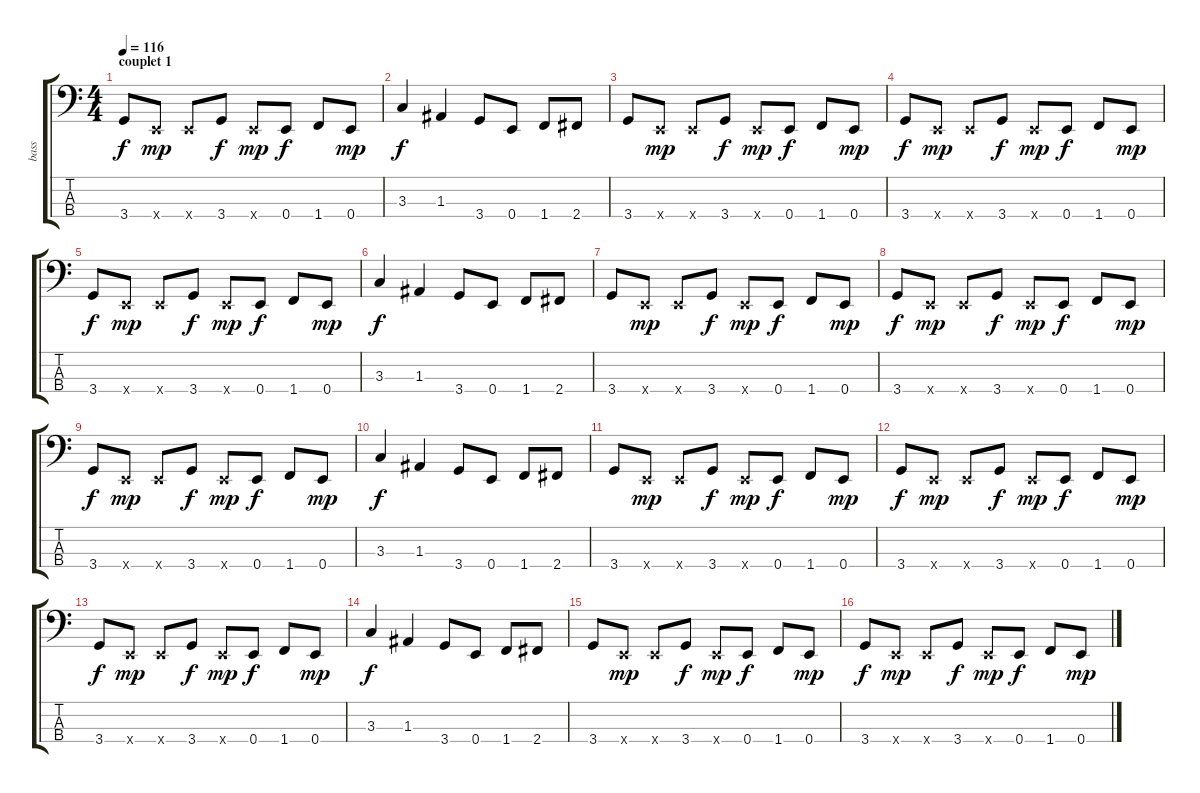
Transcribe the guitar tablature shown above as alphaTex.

\track ("bass" "bass") {instrument electricbassfinger}
\staff {score tabs}
\tuning (G2 D2 A1 E1) {hide}
\ts (4 4)
\section ("" "couplet 1")
\tempo 116
\clef f4
\ks c
3.4.8{dy f instrument electricbassfinger} 0.4{x}.8{dy mp} 0.4{x}.8 3.4.8{dy f} 0.4{x}.8{dy mp} 0.4.8{dy f} 1.4.8 0.4.8{dy mp} |
3.3.4{dy f} 1.3.4 3.4.8 0.4.8 1.4.8 2.4.8 |
3.4.8 0.4{x}.8{dy mp} 0.4{x}.8 3.4.8{dy f} 0.4{x}.8{dy mp} 0.4.8{dy f} 1.4.8 0.4.8{dy mp} |
3.4.8{dy f} 0.4{x}.8{dy mp} 0.4{x}.8 3.4.8{dy f} 0.4{x}.8{dy mp} 0.4.8{dy f} 1.4.8 0.4.8{dy mp} |
3.4.8{dy f} 0.4{x}.8{dy mp} 0.4{x}.8 3.4.8{dy f} 0.4{x}.8{dy mp} 0.4.8{dy f} 1.4.8 0.4.8{dy mp} |
3.3.4{dy f} 1.3.4 3.4.8 0.4.8 1.4.8 2.4.8 |
3.4.8 0.4{x}.8{dy mp} 0.4{x}.8 3.4.8{dy f} 0.4{x}.8{dy mp} 0.4.8{dy f} 1.4.8 0.4.8{dy mp} |
3.4.8{dy f} 0.4{x}.8{dy mp} 0.4{x}.8 3.4.8{dy f} 0.4{x}.8{dy mp} 0.4.8{dy f} 1.4.8 0.4.8{dy mp} |
3.4.8{dy f} 0.4{x}.8{dy mp} 0.4{x}.8 3.4.8{dy f} 0.4{x}.8{dy mp} 0.4.8{dy f} 1.4.8 0.4.8{dy mp} |
3.3.4{dy f} 1.3.4 3.4.8 0.4.8 1.4.8 2.4.8 |
3.4.8 0.4{x}.8{dy mp} 0.4{x}.8 3.4.8{dy f} 0.4{x}.8{dy mp} 0.4.8{dy f} 1.4.8 0.4.8{dy mp} |
3.4.8{dy f} 0.4{x}.8{dy mp} 0.4{x}.8 3.4.8{dy f} 0.4{x}.8{dy mp} 0.4.8{dy f} 1.4.8 0.4.8{dy mp} |
3.4.8{dy f} 0.4{x}.8{dy mp} 0.4{x}.8 3.4.8{dy f} 0.4{x}.8{dy mp} 0.4.8{dy f} 1.4.8 0.4.8{dy mp} |
3.3.4{dy f} 1.3.4 3.4.8 0.4.8 1.4.8 2.4.8 |
3.4.8 0.4{x}.8{dy mp} 0.4{x}.8 3.4.8{dy f} 0.4{x}.8{dy mp} 0.4.8{dy f} 1.4.8 0.4.8{dy mp} |
3.4.8{dy f} 0.4{x}.8{dy mp} 0.4{x}.8 3.4.8{dy f} 0.4{x}.8{dy mp} 0.4.8{dy f} 1.4.8 0.4.8{dy mp}
